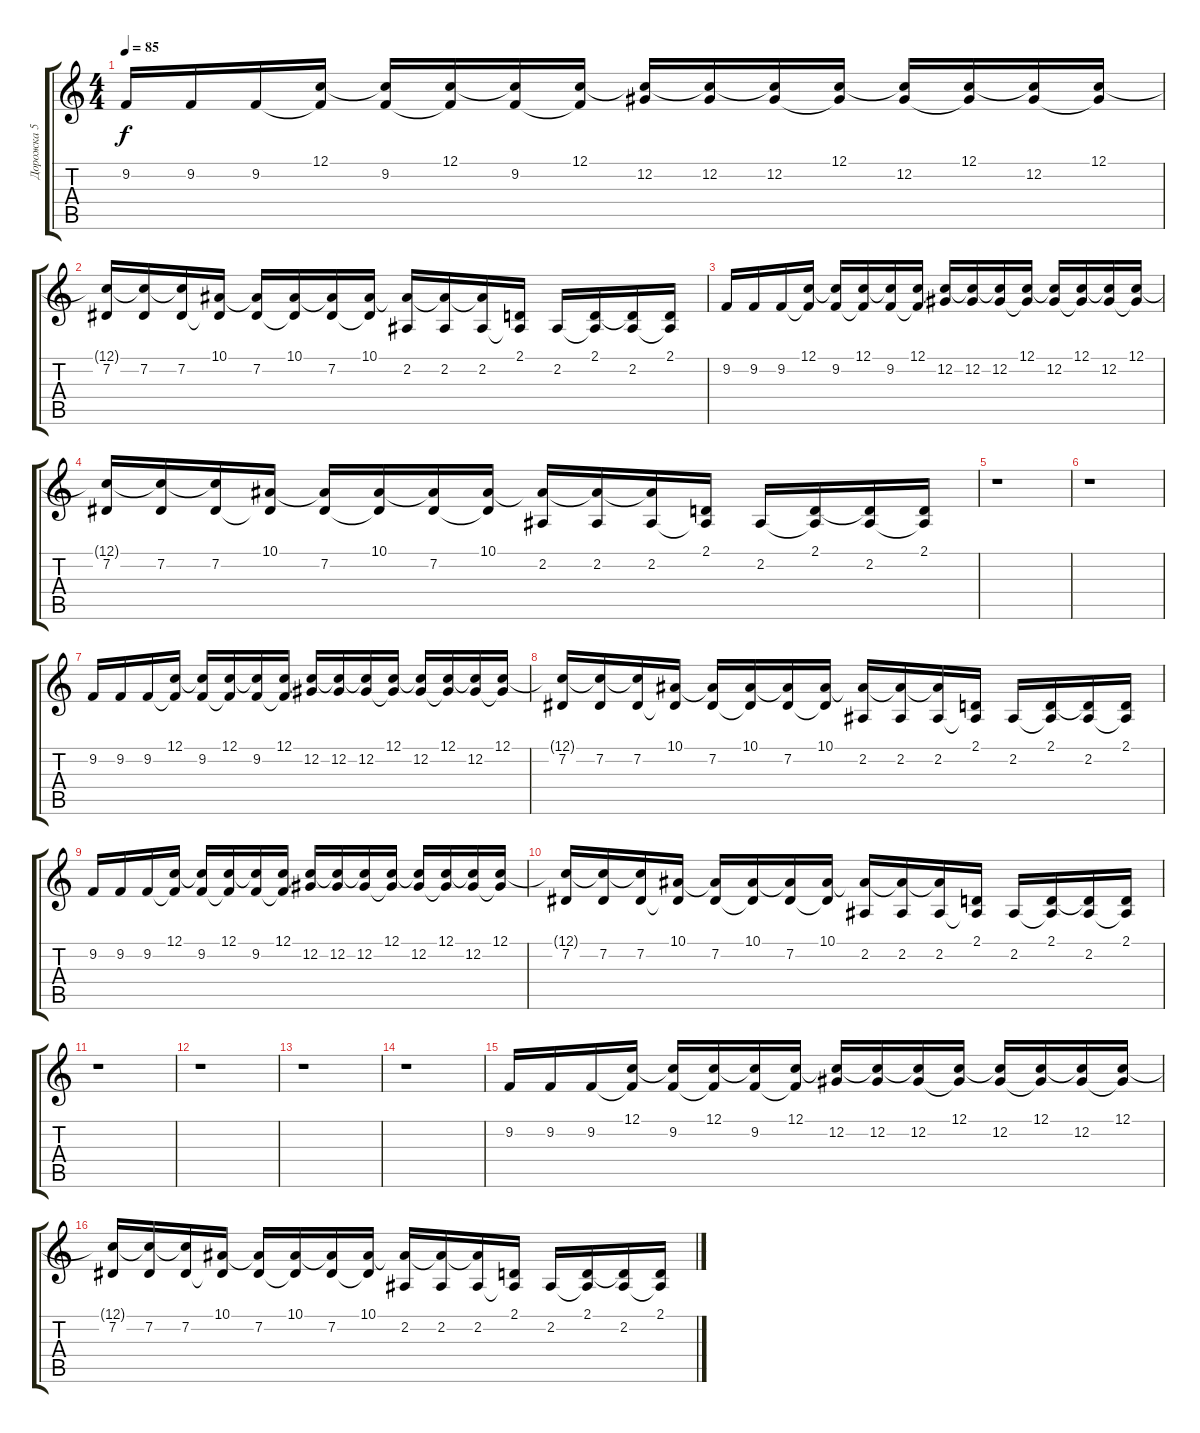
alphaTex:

\track ("Дорожка 5" "Дорожка 5") {instrument acousticgrandpiano}
\staff {score tabs}
\tuning (C4 Ab3 Eb3 Bb3 F2 Bb2) {hide}
\ts (4 4)
\tempo 85
\clef g2
\ks c
9.2.16{dy f} 9.2.16 9.2.16 (12.1 9.2{t}).16 (12.1{t} 9.2).16 (12.1 9.2{t}).16 (12.1{t} 9.2).16 (12.1 9.2{t}).16 (12.1{t} 12.2).16 (12.1{t} 12.2).16 (12.1{t} 12.2).16 (12.1 12.2{t}).16 (12.1{t} 12.2).16 (12.1 12.2{t}).16 (12.1{t} 12.2).16 (12.1 12.2{t}).16 |
(12.1{t} 7.2).16 (12.1{t} 7.2).16 (12.1{t} 7.2).16 (10.1 7.2{t}).16 (10.1{t} 7.2).16 (10.1 7.2{t}).16 (10.1{t} 7.2).16 (10.1 7.2{t}).16 (10.1{t} 2.2).16 (10.1{t} 2.2).16 (10.1{t} 2.2).16 (2.1 2.2{t}).16 2.2.16 (2.1 2.2{t}).16 (2.1{t} 2.2).16 (2.1 2.2{t}).16 |
9.2.16 9.2.16 9.2.16 (12.1 9.2{t}).16 (12.1{t} 9.2).16 (12.1 9.2{t}).16 (12.1{t} 9.2).16 (12.1 9.2{t}).16 (12.1{t} 12.2).16 (12.1{t} 12.2).16 (12.1{t} 12.2).16 (12.1 12.2{t}).16 (12.1{t} 12.2).16 (12.1 12.2{t}).16 (12.1{t} 12.2).16 (12.1 12.2{t}).16 |
(12.1{t} 7.2).16 (12.1{t} 7.2).16 (12.1{t} 7.2).16 (10.1 7.2{t}).16 (10.1{t} 7.2).16 (10.1 7.2{t}).16 (10.1{t} 7.2).16 (10.1 7.2{t}).16 (10.1{t} 2.2).16 (10.1{t} 2.2).16 (10.1{t} 2.2).16 (2.1 2.2{t}).16 2.2.16 (2.1 2.2{t}).16 (2.1{t} 2.2).16 (2.1 2.2{t}).16 |
r.1 |
r.1 |
9.2.16 9.2.16 9.2.16 (12.1 9.2{t}).16 (12.1{t} 9.2).16 (12.1 9.2{t}).16 (12.1{t} 9.2).16 (12.1 9.2{t}).16 (12.1{t} 12.2).16 (12.1{t} 12.2).16 (12.1{t} 12.2).16 (12.1 12.2{t}).16 (12.1{t} 12.2).16 (12.1 12.2{t}).16 (12.1{t} 12.2).16 (12.1 12.2{t}).16 |
(12.1{t} 7.2).16 (12.1{t} 7.2).16 (12.1{t} 7.2).16 (10.1 7.2{t}).16 (10.1{t} 7.2).16 (10.1 7.2{t}).16 (10.1{t} 7.2).16 (10.1 7.2{t}).16 (10.1{t} 2.2).16 (10.1{t} 2.2).16 (10.1{t} 2.2).16 (2.1 2.2{t}).16 2.2.16 (2.1 2.2{t}).16 (2.1{t} 2.2).16 (2.1 2.2{t}).16 |
9.2.16 9.2.16 9.2.16 (12.1 9.2{t}).16 (12.1{t} 9.2).16 (12.1 9.2{t}).16 (12.1{t} 9.2).16 (12.1 9.2{t}).16 (12.1{t} 12.2).16 (12.1{t} 12.2).16 (12.1{t} 12.2).16 (12.1 12.2{t}).16 (12.1{t} 12.2).16 (12.1 12.2{t}).16 (12.1{t} 12.2).16 (12.1 12.2{t}).16 |
(12.1{t} 7.2).16 (12.1{t} 7.2).16 (12.1{t} 7.2).16 (10.1 7.2{t}).16 (10.1{t} 7.2).16 (10.1 7.2{t}).16 (10.1{t} 7.2).16 (10.1 7.2{t}).16 (10.1{t} 2.2).16 (10.1{t} 2.2).16 (10.1{t} 2.2).16 (2.1 2.2{t}).16 2.2.16 (2.1 2.2{t}).16 (2.1{t} 2.2).16 (2.1 2.2{t}).16 |
r.1 |
r.1 |
r.1 |
r.1 |
9.2.16 9.2.16 9.2.16 (12.1 9.2{t}).16 (12.1{t} 9.2).16 (12.1 9.2{t}).16 (12.1{t} 9.2).16 (12.1 9.2{t}).16 (12.1{t} 12.2).16 (12.1{t} 12.2).16 (12.1{t} 12.2).16 (12.1 12.2{t}).16 (12.1{t} 12.2).16 (12.1 12.2{t}).16 (12.1{t} 12.2).16 (12.1 12.2{t}).16 |
(12.1{t} 7.2).16 (12.1{t} 7.2).16 (12.1{t} 7.2).16 (10.1 7.2{t}).16 (10.1{t} 7.2).16 (10.1 7.2{t}).16 (10.1{t} 7.2).16 (10.1 7.2{t}).16 (10.1{t} 2.2).16 (10.1{t} 2.2).16 (10.1{t} 2.2).16 (2.1 2.2{t}).16 2.2.16 (2.1 2.2{t}).16 (2.1{t} 2.2).16 (2.1 2.2{t}).16
